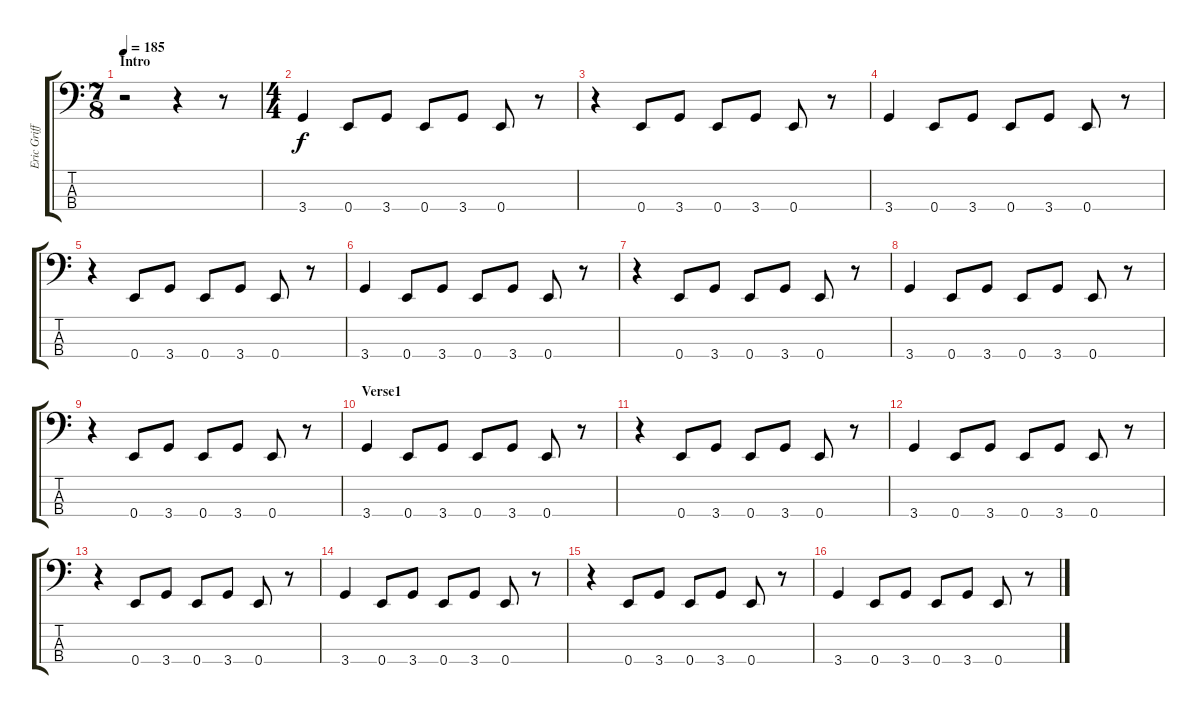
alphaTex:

\track ("Eric Griffin" "Eric Griff") {instrument electricbasspick}
\staff {score tabs}
\tuning (G2 D2 A1 E1) {hide}
\ts (7 8)
\section ("" "Intro")
\tempo 185
\clef f4
\ks c
r.2{dy f instrument electricbasspick} r.4 r.8 |
\ts (4 4)
3.4.4 0.4.8 3.4.8 0.4.8 3.4.8 0.4.8 r.8 |
r.4 0.4.8 3.4.8 0.4.8 3.4.8 0.4.8 r.8 |
3.4.4 0.4.8 3.4.8 0.4.8 3.4.8 0.4.8 r.8 |
r.4 0.4.8 3.4.8 0.4.8 3.4.8 0.4.8 r.8 |
3.4.4 0.4.8 3.4.8 0.4.8 3.4.8 0.4.8 r.8 |
r.4 0.4.8 3.4.8 0.4.8 3.4.8 0.4.8 r.8 |
3.4.4 0.4.8 3.4.8 0.4.8 3.4.8 0.4.8 r.8 |
r.4 0.4.8 3.4.8 0.4.8 3.4.8 0.4.8 r.8 |
\section ("" "Verse1")
3.4.4 0.4.8 3.4.8 0.4.8 3.4.8 0.4.8 r.8 |
r.4 0.4.8 3.4.8 0.4.8 3.4.8 0.4.8 r.8 |
3.4.4 0.4.8 3.4.8 0.4.8 3.4.8 0.4.8 r.8 |
r.4 0.4.8 3.4.8 0.4.8 3.4.8 0.4.8 r.8 |
3.4.4 0.4.8 3.4.8 0.4.8 3.4.8 0.4.8 r.8 |
r.4 0.4.8 3.4.8 0.4.8 3.4.8 0.4.8 r.8 |
3.4.4 0.4.8 3.4.8 0.4.8 3.4.8 0.4.8 r.8
